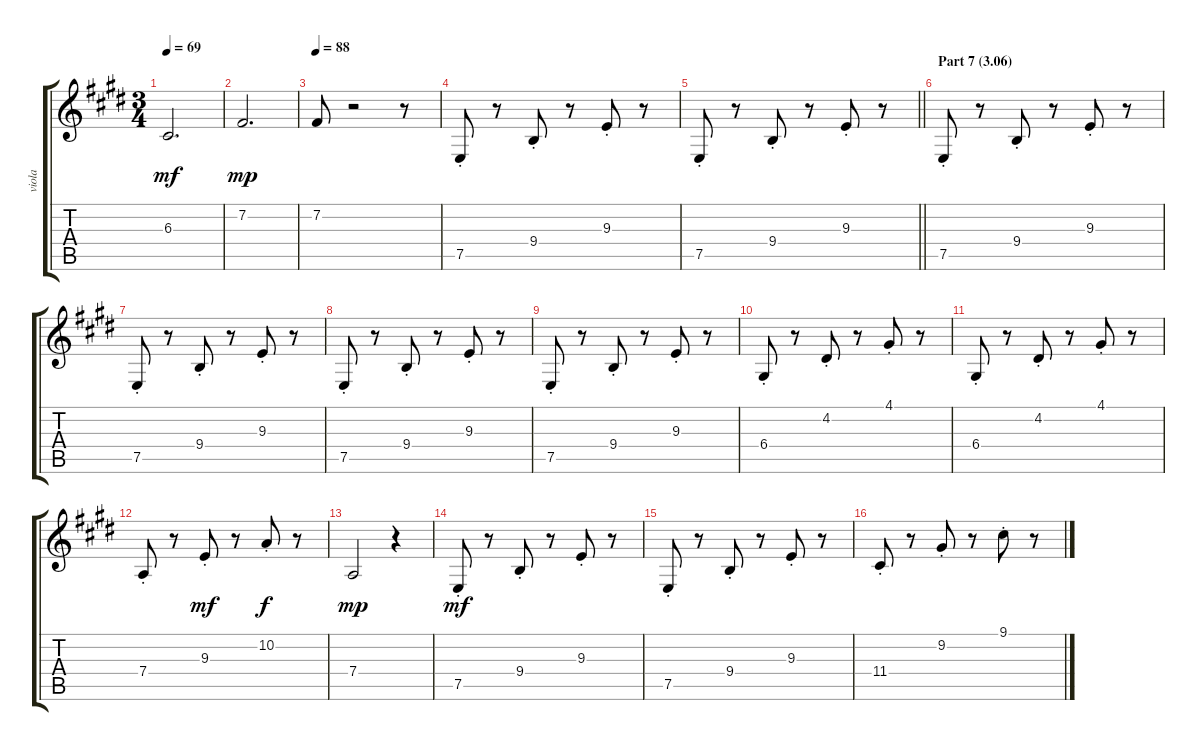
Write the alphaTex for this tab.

\track ("viola" "viola") {instrument viola}
\staff {score tabs}
\tuning (E4 B3 G3 D3 A2 E2) {hide}
\ts (3 4)
\tempo 69
\clef g2
\ks e
6.3.2{d dy mf} |
7.2.2{d dy mp} |
\tempo 88
7.2.8 r.2 r.8 |
7.5{st}.8 r.8 9.4{st}.8 r.8 9.3{st}.8 r.8 |
\barLineRight lightlight
7.5{st}.8 r.8 9.4{st}.8 r.8 9.3{st}.8 r.8 |
\section ("" "Part 7 (3.06)")
7.5{st}.8 r.8 9.4{st}.8 r.8 9.3{st}.8 r.8 |
7.5{st}.8 r.8 9.4{st}.8 r.8 9.3{st}.8 r.8 |
7.5{st}.8 r.8 9.4{st}.8 r.8 9.3{st}.8 r.8 |
7.5{st}.8 r.8 9.4{st}.8 r.8 9.3{st}.8 r.8 |
6.4{st}.8 r.8 4.2{st}.8 r.8 4.1{st}.8 r.8 |
6.4{st}.8 r.8 4.2{st}.8 r.8 4.1{st}.8 r.8 |
7.4{st}.8 r.8 9.3{st}.8{dy mf} r.8 10.2{st}.8{dy f} r.8 |
7.4.2{dy mp} r.4 |
7.5{st}.8{dy mf} r.8 9.4{st}.8 r.8 9.3{st}.8 r.8 |
7.5{st}.8 r.8 9.4{st}.8 r.8 9.3{st}.8 r.8 |
11.4{st}.8 r.8 9.2{st}.8 r.8 9.1{st}.8 r.8
